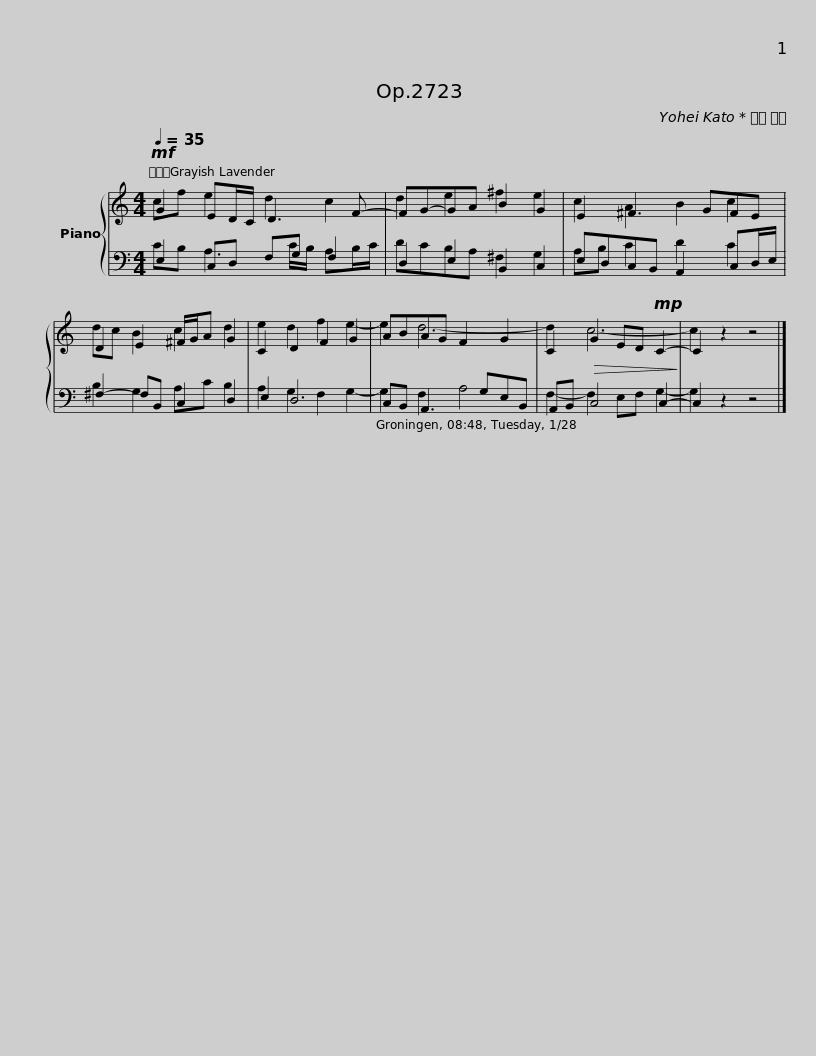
X:1
%%score { ( 1 2 ) | ( 3 4 ) }
L:1/8
Q:1/4=35
M:4/4
I:linebreak $
K:C
V:1 treble
V:2 treble
V:3 bass
V:4 bass
V:1
!mf! G2 ED/C/ D3 F- | FG-GA B2 G2 | E2 ^F3 GFE | D2 E2 ^F/G/A G2 |$ C2 D2 F2 G2 | %5
 ABAG F2 G2- | C2!>(! G2 ED!mp! C2-!>)! | C2 z2 z4 |] %8
V:2
 cf e2 d2 c2 | d2 e2 ^f2 e2 | c2 A2 B2 c2 | dc B2 c2 d2 |$ e2 d2 f2 e2- | %5
 e2 d6- | d2 c6- | c2 x6 |] %8
V:3
 E,2 C,D, F,G, F,2 | D,2 E,2 B,,2 C,2 | E,D,C,B,, A,,2 C,D,/E,/ | ^F,2- F,B,, C,2 D,2 |$ E,2 D,6 | %5
 C,B,, A,,3 G,E,B,, | A,,B,, C,4 C,2- | C,2 z2 z4 |] %8
V:4
 CB, A,3 C/B,/ A,B,/C/ | DCB,A, ^F,2 G,2 | A,B, C2 D2 C2 | B,2 G,2 A,C B,2 |$ A,2 G,2 F,2 G,2- | %5
 G,2 F,2 A,4 | F,2- F,2 E,F, G,2- | G,2 x6 |] %8
